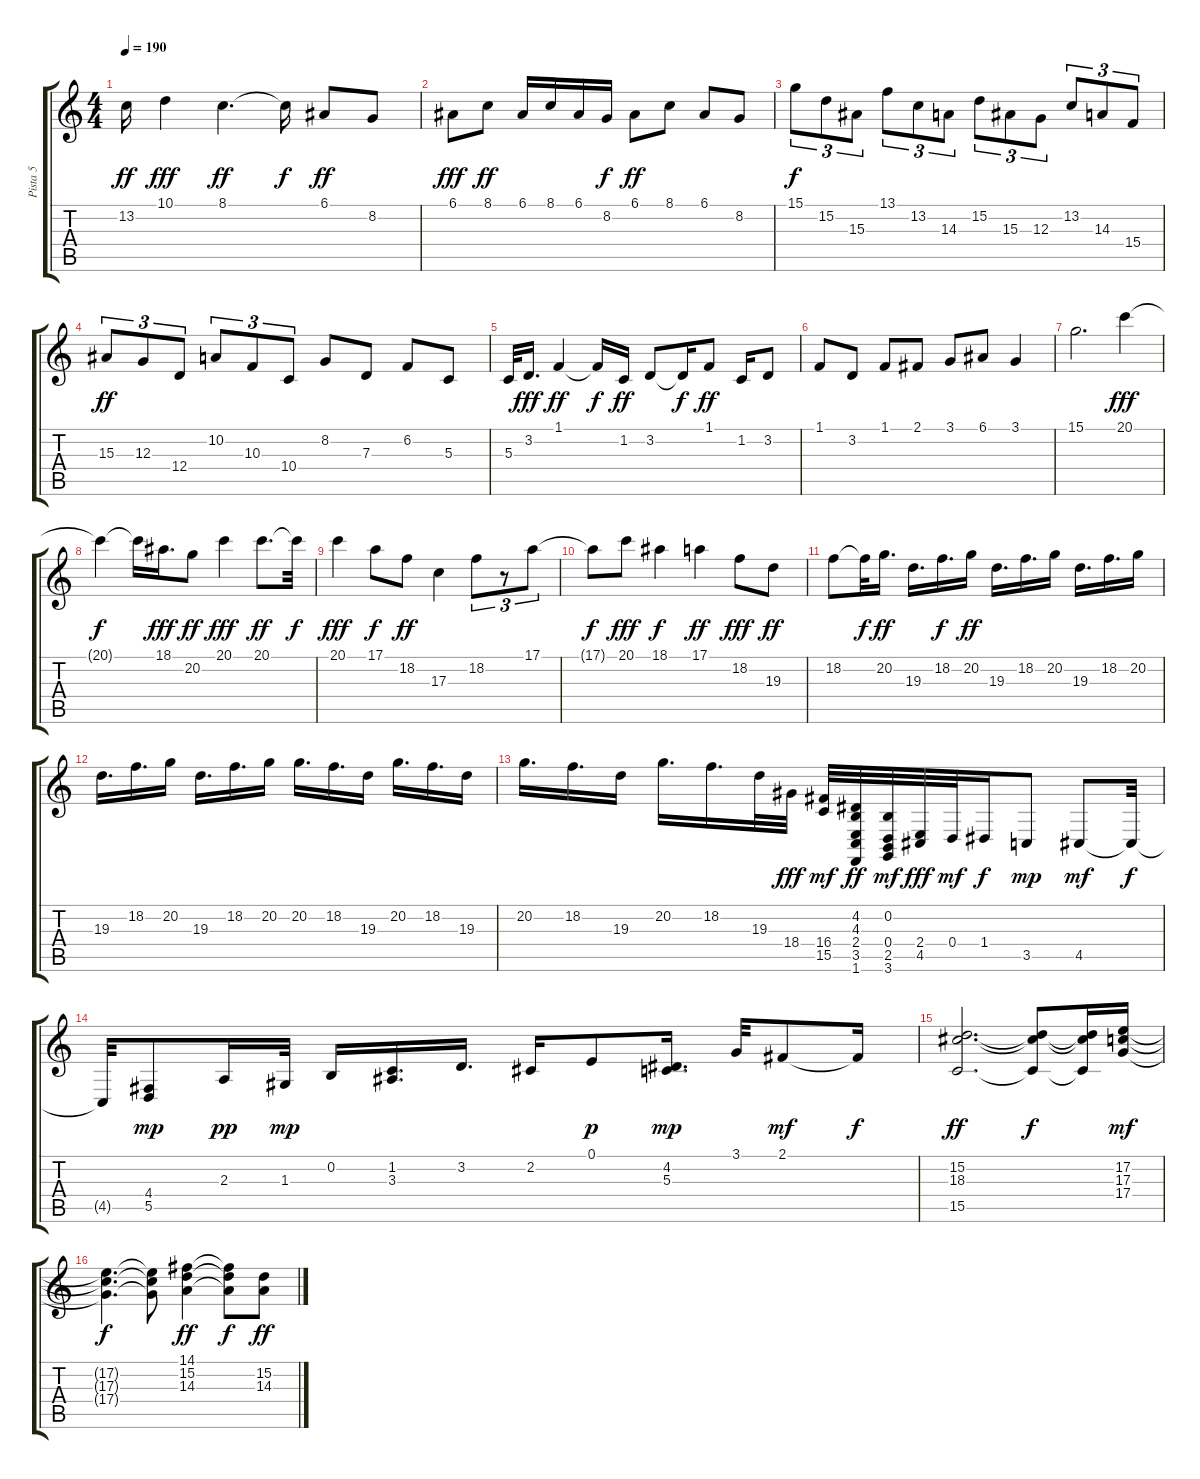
\track ("Pista 5" "Pista 5") {instrument rockorgan}
\staff {score tabs}
\tuning (E4 B3 G3 D3 A2 E2) {hide}
\ts (4 4)
\tempo 190
\clef g2
\ks c
13.2.16{dy ff} 10.1.4{dy fff} 8.1.4{d dy ff} 8.1{t}.16{dy f} 6.1.8{dy ff} 8.2.8 |
6.1.8{dy fff} 8.1.8{dy ff} 6.1.16 8.1.16 6.1.16 8.2.16{dy f} 6.1.8{dy ff} 8.1.8 6.1.8 8.2.8 |
15.1.8{tu (3 2) dy f} 15.2.8{tu (3 2)} 15.3.8{tu (3 2)} 13.1.8{tu (3 2)} 13.2.8{tu (3 2)} 14.3.8{tu (3 2)} 15.2.8{tu (3 2)} 15.3.8{tu (3 2)} 12.3.8{tu (3 2)} 13.2.8{tu (3 2)} 14.3.8{tu (3 2)} 15.4.8{tu (3 2)} |
15.3.8{tu (3 2) dy ff} 12.3.8{tu (3 2)} 12.4.8{tu (3 2)} 10.2.8{tu (3 2)} 10.3.8{tu (3 2)} 10.4.8{tu (3 2)} 8.2.8 7.3.8 6.2.8 5.3.8 |
5.3.32 3.2.16{d dy fff} 1.1.4{dy ff} 1.1{t}.16{dy f} 1.2.16{dy ff} 3.2.8 3.2{t}.16{dy f} 1.1.8{dy ff} 1.2.16 3.2.8 |
1.1.8 3.2.8 1.1.8 2.1.8 3.1.8 6.1.8 3.1.4 |
15.1.2{d} 20.1.4{dy fff} |
20.1{t}.4{dy f} 20.1{t}.16 18.1.16{d dy fff} 20.2.8{dy ff} 20.1.4{dy fff} 20.1.8{d dy ff} 20.1{t}.32{dy f} |
20.1.4{dy fff} 17.1.8{dy f} 18.2.8{dy ff} 17.3.4 18.2.8{tu (3 2)} r.8{tu (3 2)} 17.1.8{tu (3 2)} |
17.1{t}.8{dy f} 20.1.8{dy fff} 18.1.4{dy f} 17.1.4{dy ff} 18.2.8{dy fff} 19.3.8{dy ff} |
18.2.8 18.2{t}.32{dy f} 20.2.16{d dy ff} 19.3.16{d} 18.2.16{d dy f} 20.2.16{dy ff} 19.3.16{d} 18.2.16{d} 20.2.16 19.3.16{d} 18.2.16{d} 20.2.16 |
19.3.16{d} 18.2.16{d} 20.2.16 19.3.16{d} 18.2.16{d} 20.2.16 20.2.16{d} 18.2.16{d} 19.3.16 20.2.16{d} 18.2.16{d} 19.3.16 |
20.2.16{d} 18.2.16{d} 19.3.16 20.2.16{d} 18.2.16{d} 19.3.32 18.4.32{dy fff} (16.4 15.5).32{dy mf} (4.2 4.3 2.4 3.5 1.6).32{dy ff} (0.2 0.4 2.5 3.6).32{dy mf} (2.4 4.5).32{dy fff} 0.4.32{dy mf} 1.4.16{dy f} 3.5.8{dy mp} 4.5.8{dy mf} 4.5{t}.32{dy f} |
4.5{t}.32 (4.4 5.5).8{dy mp} 2.3.16{dy pp} 1.3.32{dy mp} 0.2.16 (1.2 3.3).16{d} 3.2.16{d} 2.2.16 0.1.8{dy p} (4.2 5.3).16{d dy mp} 3.1.32 2.1.8{dy mf} 2.1{t}.16{dy f} |
(15.2 18.3 15.5).2{d dy ff} (15.2{t} 18.3{t} 15.5{t}).8{dy f} (15.2{t} 18.3{t} 15.5{t}).16 (17.2 17.3 17.4).16{dy mf} |
(17.2{t} 17.3{t} 17.4{t}).4{d dy f} (17.2{t} 17.3{t} 17.4{t}).8 (14.1 15.2 14.3).4{dy ff} (14.1{t} 15.2{t} 14.3{t}).8{dy f} (15.2 14.3).8{dy ff}
